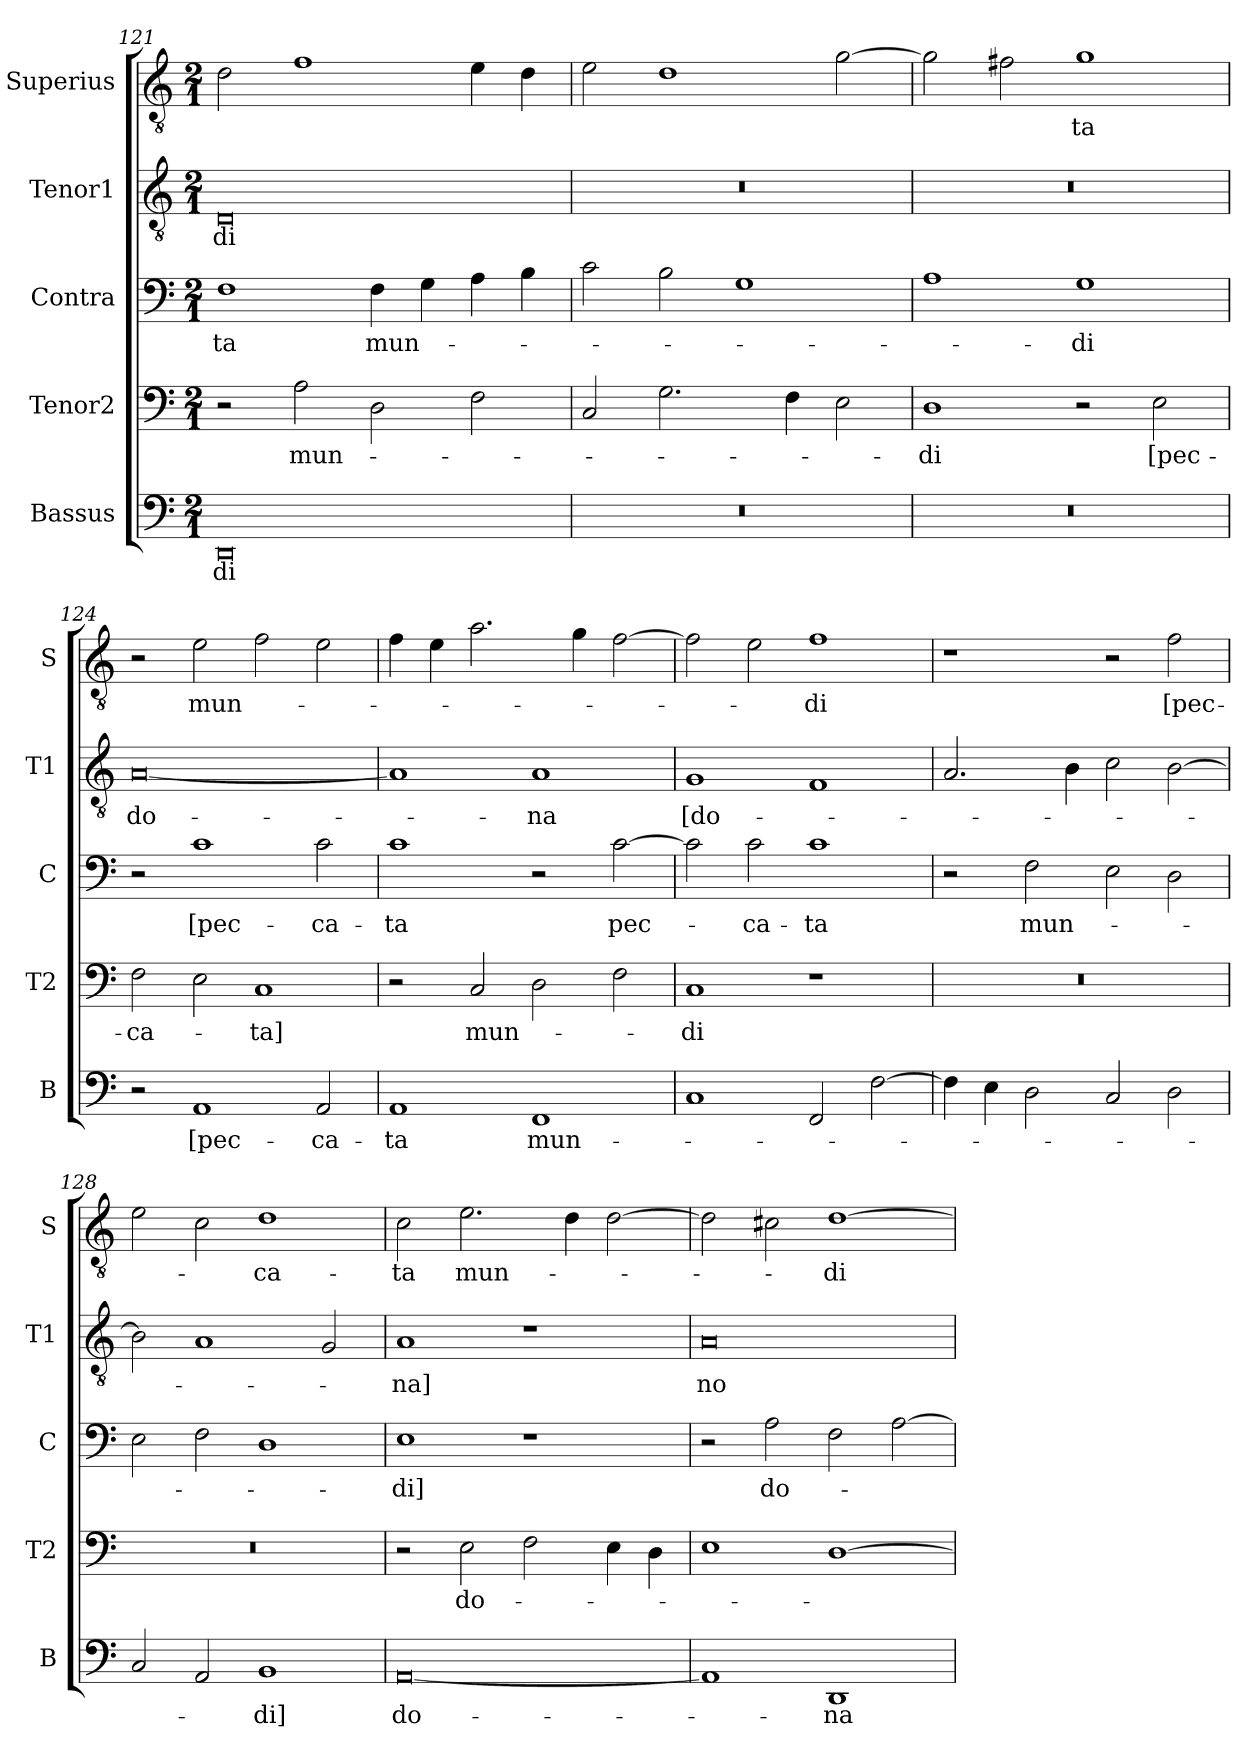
**kern	**text	**kern	**text	**kern	**text	**kern	**text	**kern	**text
*part5	*part5	*part4	*part4	*part3	*part3	*part2	*part2	*part1	*part1
*staff5	*staff5	*staff4	*staff4	*staff3	*staff3	*staff2	*staff2	*staff1	*staff1
*I"Bassus	*	*I"Tenor2	*	*I"Contra	*	*I"Tenor1	*	*I"Superius	*
*I'B	*	*I'T2	*	*I'C	*	*I'T1	*	*I'S	*
*clefF4	*	*clefF4	*	*clefF4	*	*clefGv2	*	*clefGv2	*
*k[]	*	*k[]	*	*k[]	*	*k[]	*	*k[]	*
*M2/1	*	*M2/1	*	*M2/1	*	*M2/1	*	*M2/1	*
=121	=121	=121	=121	=121	=121	=121	=121	=121	=121
0DD	-di	2r	.	1F	-ta	0D	-di	2d\	.
.	.	2A\	mun-	.	.	.	.	1f	.
.	.	2D\	.	4F\	mun-	.	.	.	.
.	.	.	.	4G\	.	.	.	.	.
.	.	2F\	.	4A\	.	.	.	4e\	.
.	.	.	.	4B\	.	.	.	4d\	.
=122	=122	=122	=122	=122	=122	=122	=122	=122	=122
0r	.	2C/	.	2c\	.	0r	.	2e\	.
.	.	2.G\	.	2B\	.	.	.	1d	.
.	.	.	.	1G	.	.	.	.	.
.	.	4F\	.	.	.	.	.	.	.
.	.	2E\	.	.	.	.	.	[2g\	.
=123	=123	=123	=123	=123	=123	=123	=123	=123	=123
0r	.	1D	-di	1A	.	0r	.	2g\]	.
.	.	.	.	.	.	.	.	2f#X\	.
.	.	2r	.	1G	-di	.	.	1g	-ta
.	.	2E\	[pec-	.	.	.	.	.	.
=124	=124	=124	=124	=124	=124	=124	=124	=124	=124
2r	.	2F\	-ca-	2r	.	[0A	do-	2r	.
1AA	[pec-	2E\	.	1c	[pec-	.	.	2e\	mun-
.	.	1C	-ta]	.	.	.	.	2f\	.
2AA/	-ca-	.	.	2c\	-ca-	.	.	2e\	.
=125	=125	=125	=125	=125	=125	=125	=125	=125	=125
1AA	-ta	2r	.	1c	-ta	1A]	.	4f\	.
.	.	.	.	.	.	.	.	4e\	.
.	.	2C/	mun-	.	.	.	.	2.a\	.
1FF	mun-	2D\	.	2r	.	1A	-na	.	.
.	.	.	.	.	.	.	.	4g\	.
.	.	2F\	.	[2c\	pec-	.	.	[2f\	.
=126	=126	=126	=126	=126	=126	=126	=126	=126	=126
1C	.	1C	-di	2c\]	.	1G	[do-	2f\]	.
.	.	.	.	2c\	-ca-	.	.	2e\	.
2FF/	.	1r	.	1c	-ta	1F	.	1f	-di
[2F\	.	.	.	.	.	.	.	.	.
=127	=127	=127	=127	=127	=127	=127	=127	=127	=127
4F\]	.	0r	.	2r	.	2.A/	.	1r	.
4E\	.	.	.	.	.	.	.	.	.
2D\	.	.	.	2F\	mun-	.	.	.	.
.	.	.	.	.	.	4B\	.	.	.
2C/	.	.	.	2E\	.	2c\	.	2r	.
2D\	.	.	.	2D\	.	[2B\	.	2f\	[pec-
=128	=128	=128	=128	=128	=128	=128	=128	=128	=128
2C/	.	0r	.	2E\	.	2B\]	.	2e\	.
2AA/	.	.	.	2F\	.	1A	.	2c\	.
1BB	-di]	.	.	1D	.	.	.	1d	-ca-
.	.	.	.	.	.	2G/	.	.	.
=129	=129	=129	=129	=129	=129	=129	=129	=129	=129
[0AA	do-	2r	.	1E	-di]	1A	-na]	2c\	-ta
.	.	2E\	do-	.	.	.	.	2.e\	mun-
.	.	2F\	.	1r	.	1r	.	.	.
.	.	.	.	.	.	.	.	4d\	.
.	.	4E\	.	.	.	.	.	[2d\	.
.	.	4D\	.	.	.	.	.	.	.
=130	=130	=130	=130	=130	=130	=130	=130	=130	=130
1AA]	.	1E	.	2r	.	0A	no-	2d\]	.
.	.	.	.	2A\	do-	.	.	2c#X\	.
1DD	-na	[1D	.	2F\	.	.	.	[1d	-di
.	.	.	.	[2A\	.	.	.	.	.
=	=	=	=	=	=	=	=	=	=
*-	*-	*-	*-	*-	*-	*-	*-	*-	*-
